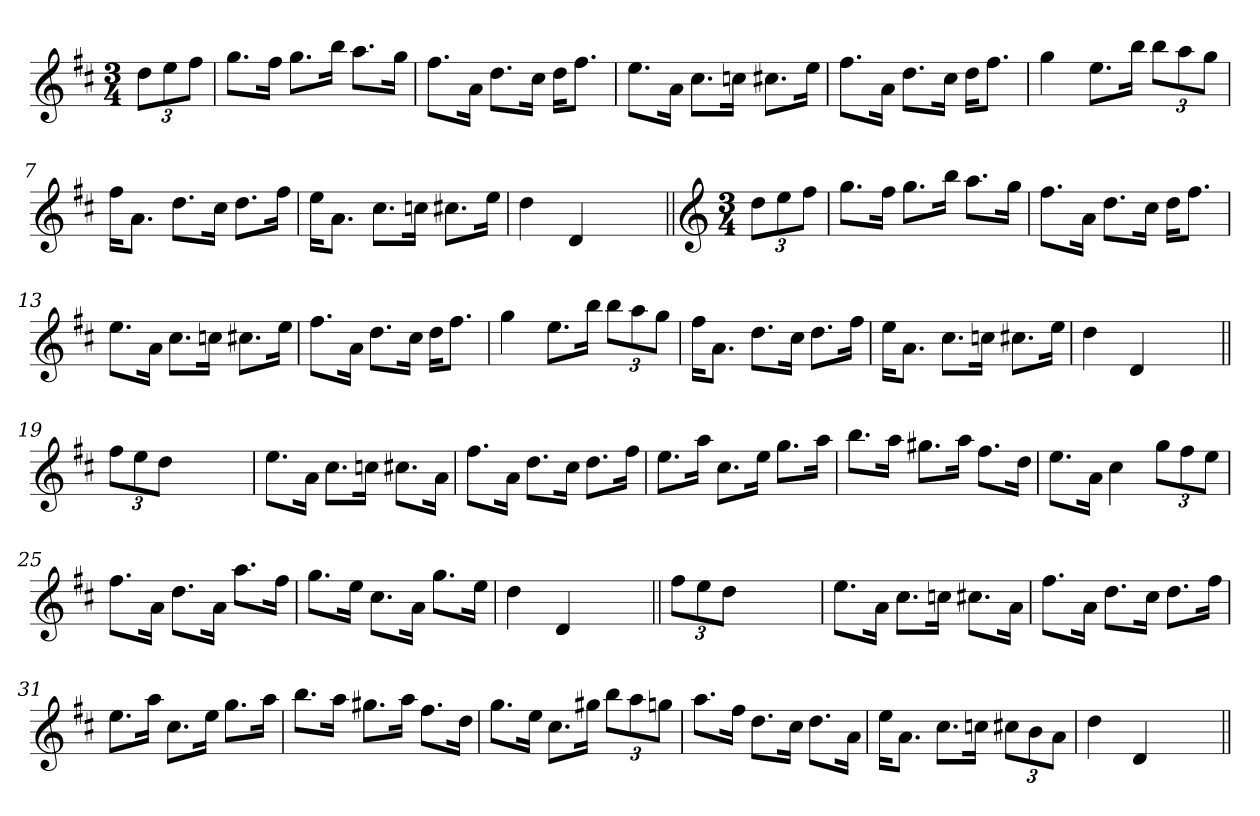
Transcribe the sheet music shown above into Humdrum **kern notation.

**kern
*part1
*staff1
*clefG2
*k[f#c#]
*D:
*M3/4
=1
12dd\L
12ee\
12ff#\J
=2
8.gg\L
16ff#\Jk
8.gg\L
16bb\Jk
8.aa\L
16gg\Jk
=3
8.ff#\L
16a\Jk
8.dd\L
16cc#\Jk
16dd\KL
8.ff#\J
=4
8.ee\L
16a\Jk
8.cc#\L
16ccn\Jk
8.cc#X\L
16ee\Jk
=5
8.ff#\L
16a\Jk
8.dd\L
16cc#\Jk
16dd\KL
8.ff#\J
!!LO:LB:g=z
=6
4gg\
8.ee\L
16bb\Jk
12bb\L
12aa\
12gg\J
=7
16ff#\KL
8.a\J
8.dd\L
16cc#\Jk
8.dd\L
16ff#\Jk
=8
16ee\KL
8.a\J
8.cc#\L
16ccn\Jk
8.cc#X\L
16ee\Jk
=9
4dd\
4d/
4ryy
=10||
*clefG2
*M3/4
12dd\L
12ee\
12ff#\J
=11
8.gg\L
16ff#\Jk
8.gg\L
16bb\Jk
8.aa\L
16gg\Jk
!!LO:LB:g=z
=12
8.ff#\L
16a\Jk
8.dd\L
16cc#\Jk
16dd\KL
8.ff#\J
=13
8.ee\L
16a\Jk
8.cc#\L
16ccn\Jk
8.cc#X\L
16ee\Jk
=14
8.ff#\L
16a\Jk
8.dd\L
16cc#\Jk
16dd\KL
8.ff#\J
=15
4gg\
8.ee\L
16bb\Jk
12bb\L
12aa\
12gg\J
=16
16ff#\KL
8.a\J
8.dd\L
16cc#\Jk
8.dd\L
16ff#\Jk
!!LO:LB:g=z
=17
16ee\KL
8.a\J
8.cc#\L
16ccn\Jk
8.cc#X\L
16ee\Jk
=18
4dd\
4d/
4ryy
=19||
12ff#\L
12ee\
12dd\J
2ryy
=20
8.ee\L
16a\Jk
8.cc#\L
16ccn\Jk
8.cc#X\L
16a\Jk
=21
8.ff#\L
16a\Jk
8.dd\L
16cc#\Jk
8.dd\L
16ff#\Jk
=22
8.ee\L
16aa\Jk
8.cc#\L
16ee\Jk
8.gg\L
16aa\Jk
!!LO:LB:g=z
=23
8.bb\L
16aa\Jk
8.gg#X\L
16aa\Jk
8.ff#\L
16dd\Jk
=24
8.ee\L
16a\Jk
4cc#\
12gg\L
12ff#\
12ee\J
=25
8.ff#\L
16a\Jk
8.dd\L
16a\Jk
8.aa\L
16ff#\Jk
=26
8.gg\L
16ee\Jk
8.cc#\L
16a\Jk
8.gg\L
16ee\Jk
=27
4dd\
4d/
4ryy
=28||
12ff#\L
12ee\
12dd\J
2ryy
!!LO:LB:g=z
=29
8.ee\L
16a\Jk
8.cc#\L
16ccn\Jk
8.cc#X\L
16a\Jk
=30
8.ff#\L
16a\Jk
8.dd\L
16cc#\Jk
8.dd\L
16ff#\Jk
=31
8.ee\L
16aa\Jk
8.cc#\L
16ee\Jk
8.gg\L
16aa\Jk
=32
8.bb\L
16aa\Jk
8.gg#X\L
16aa\Jk
8.ff#\L
16dd\Jk
=33
8.gg\L
16ee\Jk
8.cc#\L
16gg#X\Jk
12bb\L
12aa\
12ggn\J
!!LO:LB:g=z
=34
8.aa\L
16ff#\Jk
8.dd\L
16cc#\Jk
8.dd\L
16a\Jk
=35
16ee\KL
8.a\J
8.cc#\L
16ccn\Jk
12cc#X\L
12b\
12a\J
=36
4dd\
4d/
4ryy
=||
*-
